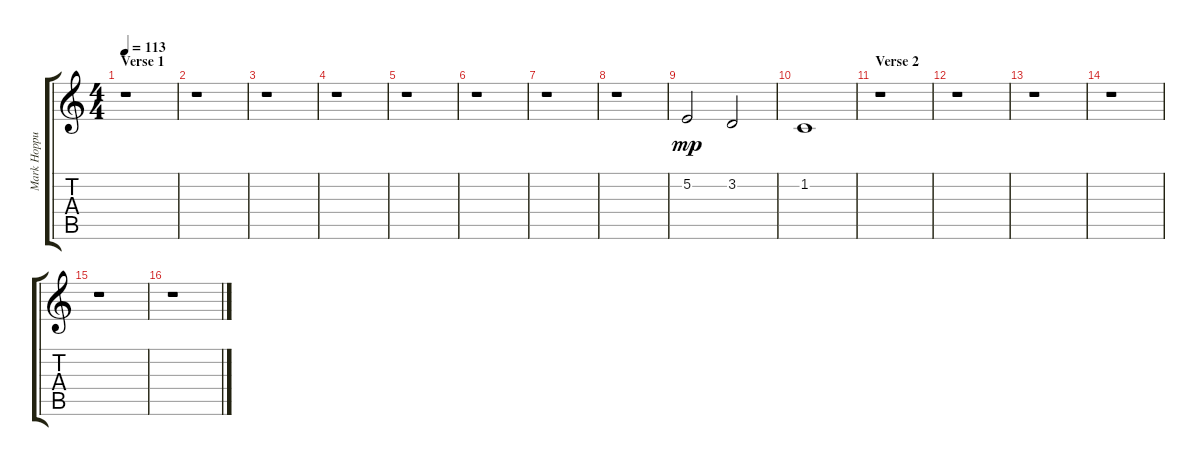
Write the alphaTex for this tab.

\track ("Mark Hoppus (Backup Vocals)" "Mark Hoppu") {instrument baritonesax}
\staff {score tabs}
\tuning (E4 B3 G3 D3 A2 E2) {hide}
\ts (4 4)
\section ("" "Verse 1")
\tempo 113
\clef g2
\ks c
r.1{dy mp} |
r.1 |
r.1 |
r.1 |
r.1 |
r.1 |
r.1 |
r.1 |
5.2.2 3.2.2 |
1.2.1 |
\section ("" "Verse 2")
r.1 |
r.1 |
r.1 |
r.1 |
r.1 |
r.1
